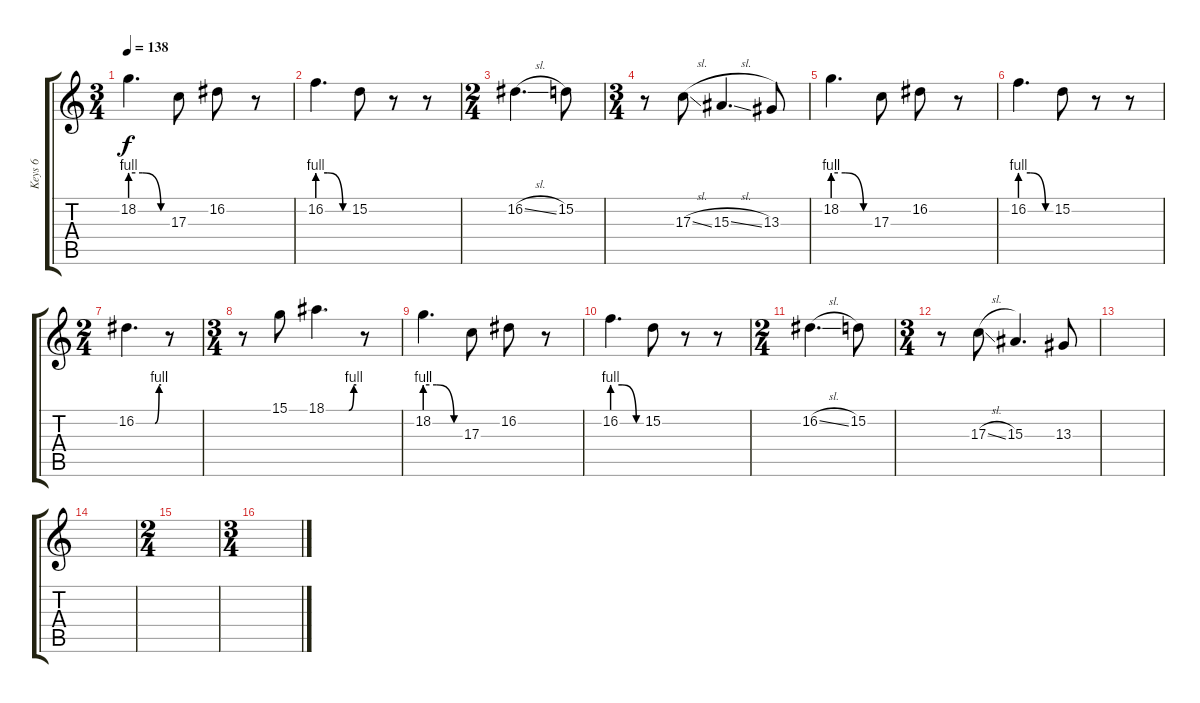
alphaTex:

\track ("Keys 6" "Keys 6") {instrument pad3polysynth}
\staff {score tabs}
\tuning (E4 B3 G3 D3 A2 E2) {hide}
\ts (3 4)
\tempo 138
\clef g2
\ks c
18.2{be (custom 0 4 20 4 50 0 60 0)}.4{d dy f} 17.3.8 16.2.8 r.8 |
16.2{be (custom 0 4 20 4 50 0 60 0)}.4{d} 15.2.8 r.8 r.8 |
\ts (2 4)
16.2{sl}.4{d} 15.2.8 |
\ts (3 4)
r.8 17.3{sl}.8 15.3{sl}.4{d} 13.3.8 |
18.2{be (custom 0 4 20 4 50 0 60 0)}.4{d} 17.3.8 16.2.8 r.8 |
16.2{be (custom 0 4 20 4 50 0 60 0)}.4{d} 15.2.8 r.8 r.8 |
\ts (2 4)
16.2{be (custom 0 0 45 0 55 4 60 4)}.4{d} r.8 |
\ts (3 4)
r.8 15.1.8 18.1{be (custom 0 0 45 0 55 4 60 4)}.4{d} r.8 |
18.2{be (custom 0 4 20 4 50 0 60 0)}.4{d} 17.3.8 16.2.8 r.8 |
16.2{be (custom 0 4 20 4 50 0 60 0)}.4{d} 15.2.8 r.8 r.8 |
\ts (2 4)
16.2{sl}.4{d} 15.2.8 |
\ts (3 4)
r.8 17.3{sl}.8 15.3.4{d} 13.3.8 |
|
|
\ts (2 4)
|
\ts (3 4)
